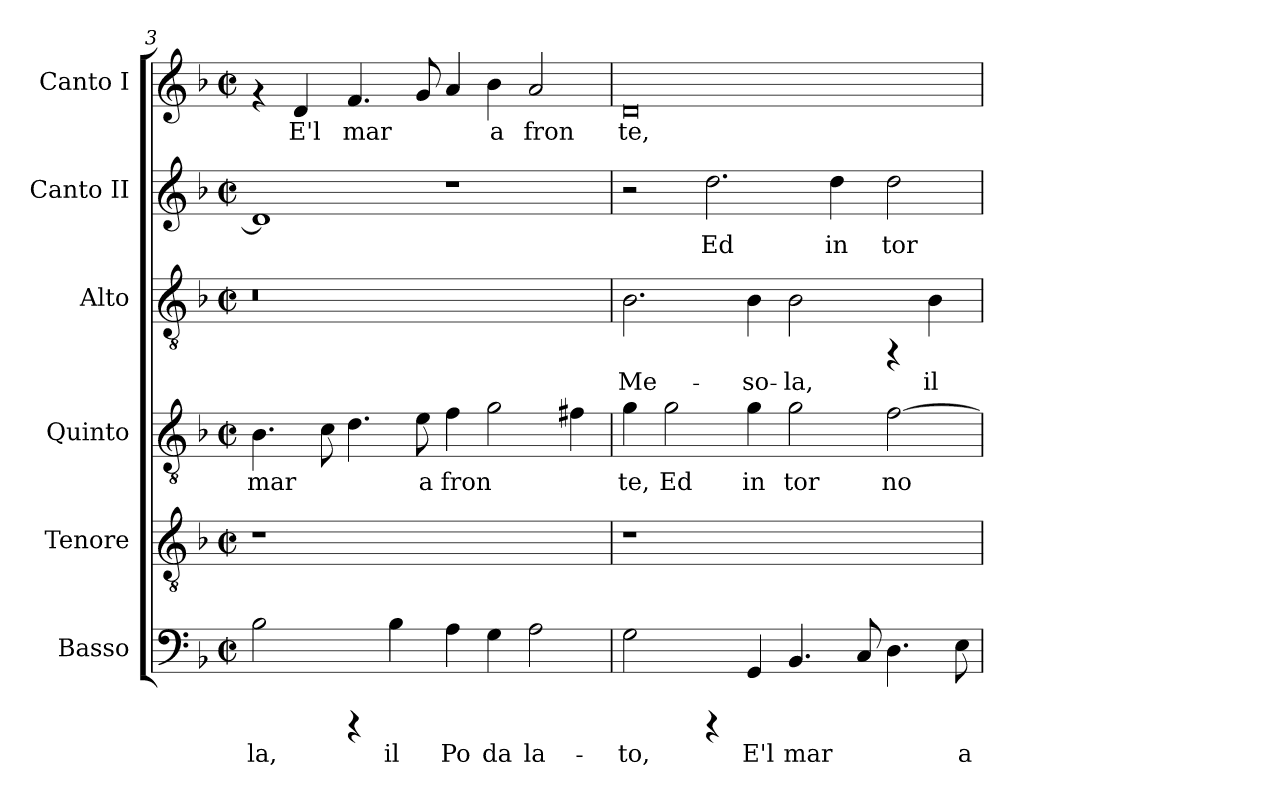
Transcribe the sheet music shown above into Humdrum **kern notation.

**kern	**text	**kern	**kern	**text	**kern	**text	**kern	**text	**kern	**text
*part6	*part6	*part5	*part4	*part4	*part3	*part3	*part2	*part2	*part1	*part1
*staff6	*staff6	*staff5	*staff4	*staff4	*staff3	*staff3	*staff2	*staff2	*staff1	*staff1
*I"Basso	*	*I"Tenore	*I"Quinto	*	*I"Alto	*	*I"Canto II	*	*I"Canto I	*
*clefF4	*	*clefGv2	*clefGv2	*	*clefGv2	*	*clefG2	*	*clefG2	*
*k[b-]	*	*k[b-]	*k[b-]	*	*k[b-]	*	*k[b-]	*	*k[b-]	*
*F:	*	*F:	*F:	*	*F:	*	*F:	*	*F:	*
*M2/2	*	*M2/2	*M2/2	*	*M2/2	*	*M2/2	*	*M2/2	*
*met(c|)	*	*met(c|)	*met(c|)	*	*met(c|)	*	*met(c|)	*	*met(c|)	*
=3	=3	=3	=3	=3	=3	=3	=3	=3	=3	=3
!	!LO:LY:b:cj	!	!	!LO:LY:b:cj	!	!	!	!LO:LY:b:cj	!	!
2B-\	-la,	1r	4.B-\	mar	0r	.	1d]	.	4rf	.
!	!	!	!	!	!	!	!	!	!	!LO:LY:b:cj
.	.	.	.	.	.	.	.	.	4d/	E'l
!	!	!	!	!LO:LY:b:cj	!	!	!	!	!	!
.	.	.	8c\	.	.	.	.	.	.	.
!	!	!	!	!LO:LY:b:cj	!	!	!	!	!	!LO:LY:b:cj
4rCCC	.	.	4.d\	.	.	.	.	.	4.f/	mar
!	!LO:LY:b:cj	!	!	!	!	!	!	!	!	!
4B-\	il	.	.	.	.	.	.	.	.	.
!	!	!	!	!LO:LY:b:cj	!	!	!	!	!	!LO:LY:b:cj
.	.	.	8e\	a	.	.	.	.	8g/	.
!	!LO:LY:b:cj	!	!	!LO:LY:b:cj	!	!	!	!	!	!LO:LY:b:cj
4A\	Po	1ryy	4f\	fron	.	.	1r	.	4a/	.
!	!LO:LY:b:cj	!	!	!LO:LY:b:cj	!	!	!	!	!	!LO:LY:b:cj
4G\	da	.	2g\	.	.	.	.	.	4b-\	a
!	!LO:LY:b:cj	!	!	!	!	!	!	!	!	!LO:LY:b:cj
2A\	la-	.	.	.	.	.	.	.	2a/	fron
!	!	!	!	!LO:LY:b:cj	!	!	!	!	!	!
.	.	.	4f#\	.	.	.	.	.	.	.
!!LO:PB:g=z
=4	=4	=4	=4	=4	=4	=4	=4	=4	=4	=4
!	!LO:LY:b:cj	!	!	!LO:LY:b:cj	!	!LO:LY:b:cj	!	!	!	!LO:LY:b:cj
2G\	-to,	1r	4g\	te,	2.B-\	Me-	2r	.	0d	te,
!	!	!	!	!LO:LY:b:cj	!	!	!	!	!	!
.	.	.	2g\	Ed	.	.	.	.	.	.
!	!	!	!	!	!	!	!	!LO:LY:b:cj	!	!
4rCCC	.	.	.	.	.	.	2.dd\	Ed	.	.
!	!LO:LY:b:cj	!	!	!LO:LY:b:cj	!	!LO:LY:b:cj	!	!	!	!
4GG/	E'l	.	4g\	in	4B-\	-so-	.	.	.	.
!	!LO:LY:b:cj	!	!	!LO:LY:b:cj	!	!LO:LY:b:cj	!	!	!	!
4.BB-/	mar	1ryy	2g\	tor	2B-\	-la,	.	.	.	.
!	!	!	!	!	!	!	!	!LO:LY:b:cj	!	!
.	.	.	.	.	.	.	4dd\	in	.	.
!	!LO:LY:b:cj	!	!	!	!	!	!	!	!	!
8C/	.	.	.	.	.	.	.	.	.	.
!	!LO:LY:b:cj	!	!	!LO:LY:b:cj	!	!	!	!LO:LY:b:cj	!	!
4.D\	.	.	[>2f\	no	4rFF	.	2dd\	tor	.	.
!	!	!	!	!	!	!LO:LY:b:cj	!	!	!	!
.	.	.	.	.	4B-\	il	.	.	.	.
!	!LO:LY:b:cj	!	!	!	!	!	!	!	!	!
8E\	a	.	.	.	.	.	.	.	.	.
=	=	=	=	=	=	=	=	=	=	=
*-	*-	*-	*-	*-	*-	*-	*-	*-	*-	*-
